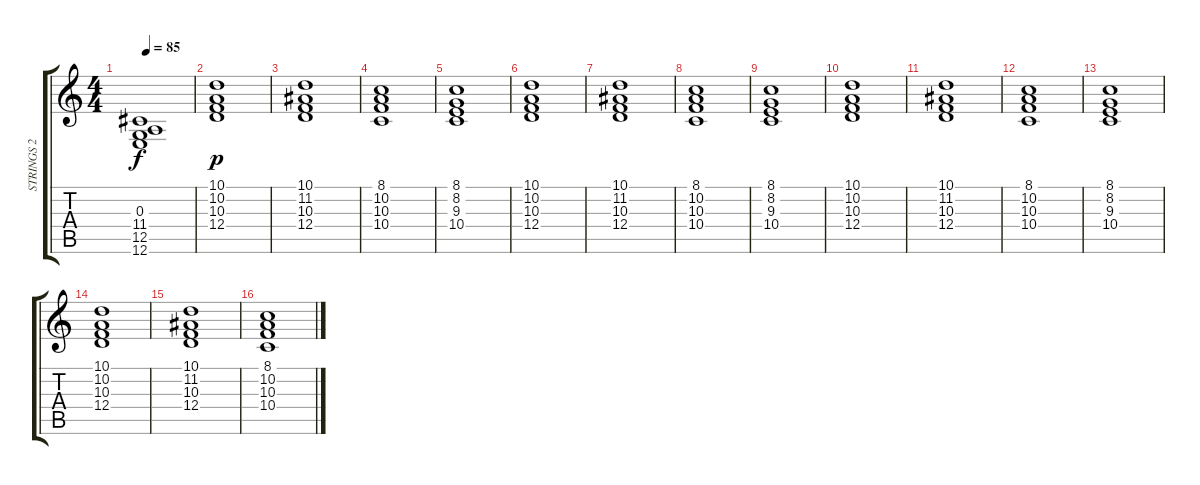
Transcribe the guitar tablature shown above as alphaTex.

\track ("STRINGS 2" "STRINGS 2") {instrument stringensemble1}
\staff {score tabs}
\tuning (E4 B3 G3 D3 A2 E2) {hide}
\ts (4 4)
\tempo 85
\clef g2
\ks c
(0.3{t} 11.4{t} 12.5{t} 12.6{t}).1{dy f} |
(10.1 10.2 10.3 12.4).1{dy p} |
(10.1 11.2 10.3 12.4).1 |
(8.1 10.2 10.3 10.4).1 |
(8.1 8.2 9.3 10.4).1 |
(10.1 10.2 10.3 12.4).1 |
(10.1 11.2 10.3 12.4).1 |
(8.1 10.2 10.3 10.4).1 |
(8.1 8.2 9.3 10.4).1 |
(10.1 10.2 10.3 12.4).1 |
(10.1 11.2 10.3 12.4).1 |
(8.1 10.2 10.3 10.4).1 |
(8.1 8.2 9.3 10.4).1 |
(10.1 10.2 10.3 12.4).1 |
(10.1 11.2 10.3 12.4).1 |
(8.1 10.2 10.3 10.4).1
